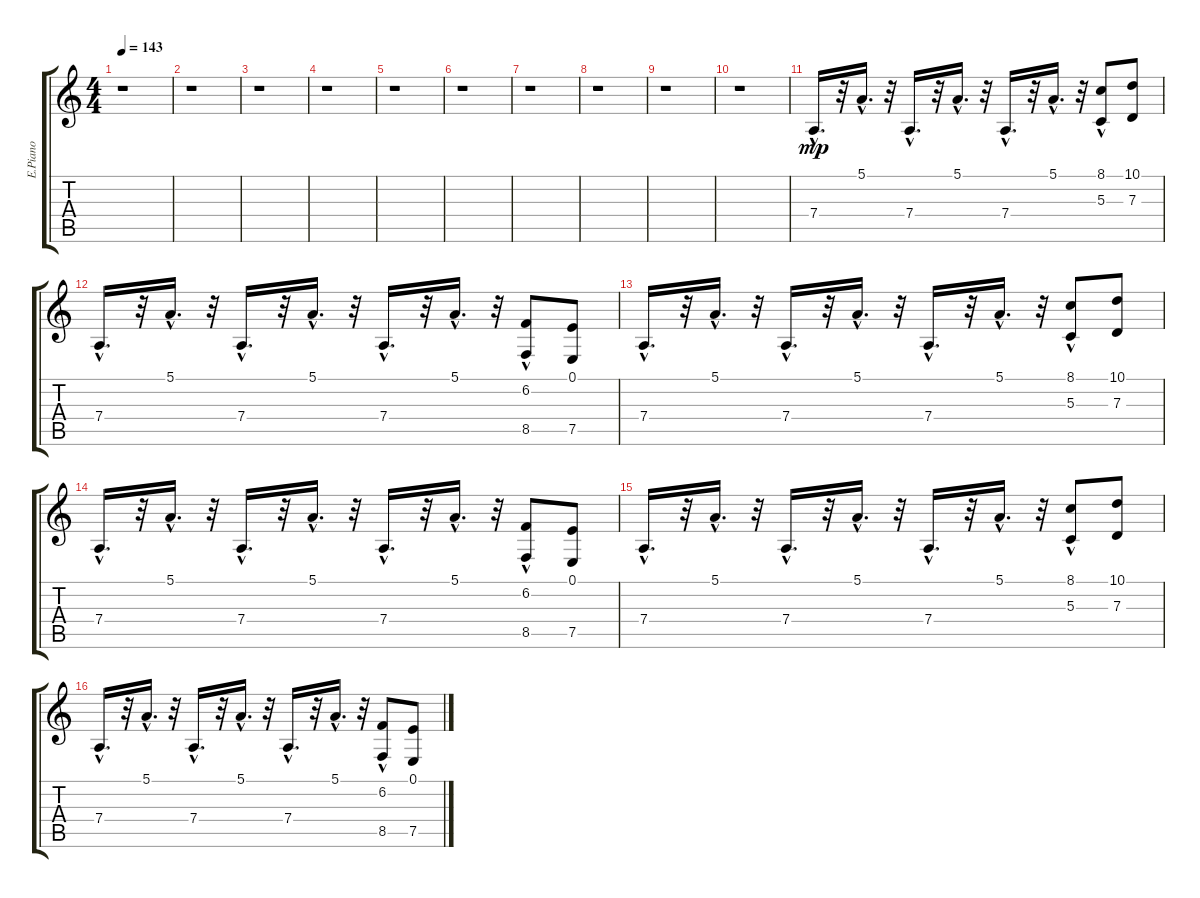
\track ("E.Piano  " "E.Piano  ") {instrument electricgrandpiano}
\staff {score tabs}
\tuning (E4 B3 G3 D3 A2 E2) {hide}
\ts (4 4)
\tempo 143
\clef g2
\ks c
r.1{dy mp instrument electricgrandpiano} |
r.1 |
r.1 |
r.1 |
r.1 |
r.1 |
r.1 |
r.1 |
r.1 |
r.1 |
7.4{hac}.16{d} r.32 5.1{hac}.16{d} r.32 7.4{hac}.16{d} r.32 5.1{hac}.16{d} r.32 7.4{hac}.16{d} r.32 5.1{hac}.16{d} r.32 (8.1 5.3{hac}).8 (10.1 7.3).8 |
7.4{hac}.16{d} r.32 5.1{hac}.16{d} r.32 7.4{hac}.16{d} r.32 5.1{hac}.16{d} r.32 7.4{hac}.16{d} r.32 5.1{hac}.16{d} r.32 (6.2 8.5{hac}).8 (0.1 7.5).8 |
7.4{hac}.16{d} r.32 5.1{hac}.16{d} r.32 7.4{hac}.16{d} r.32 5.1{hac}.16{d} r.32 7.4{hac}.16{d} r.32 5.1{hac}.16{d} r.32 (8.1 5.3{hac}).8 (10.1 7.3).8 |
7.4{hac}.16{d} r.32 5.1{hac}.16{d} r.32 7.4{hac}.16{d} r.32 5.1{hac}.16{d} r.32 7.4{hac}.16{d} r.32 5.1{hac}.16{d} r.32 (6.2 8.5{hac}).8 (0.1 7.5).8 |
7.4{hac}.16{d} r.32 5.1{hac}.16{d} r.32 7.4{hac}.16{d} r.32 5.1{hac}.16{d} r.32 7.4{hac}.16{d} r.32 5.1{hac}.16{d} r.32 (8.1 5.3{hac}).8 (10.1 7.3).8 |
7.4{hac}.16{d} r.32 5.1{hac}.16{d} r.32 7.4{hac}.16{d} r.32 5.1{hac}.16{d} r.32 7.4{hac}.16{d} r.32 5.1{hac}.16{d} r.32 (6.2 8.5{hac}).8 (0.1 7.5).8
